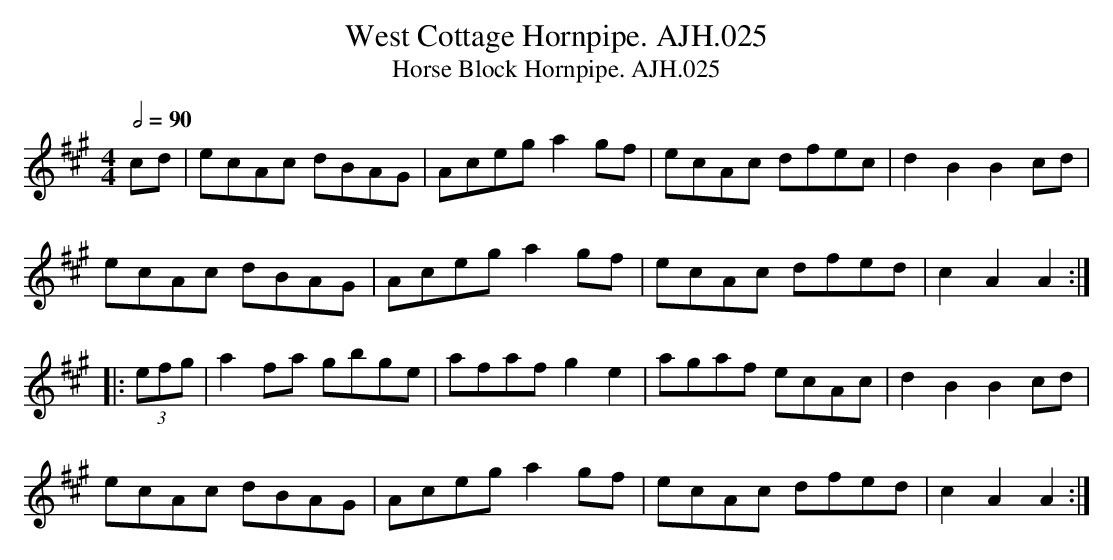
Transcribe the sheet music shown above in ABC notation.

X:1
T:West Cottage Hornpipe. AJH.025
T:Horse Block Hornpipe. AJH.025
M:4/4
L:1/8
Q:1/2=90
K:A
cd|ecAc dBAG|Aceg a2 gf|ecAc dfec|d2B2B2cd|
ecAc dBAG|Aceg a2 gf|ecAc dfed|c2A2A2:|
|:(3efg|a2 fa gbge|afaf g2e2|agaf ecAc|d2B2B2 cd|
ecAc dBAG|Aceg a2 gf|ecAc dfed|c2A2A2:|
